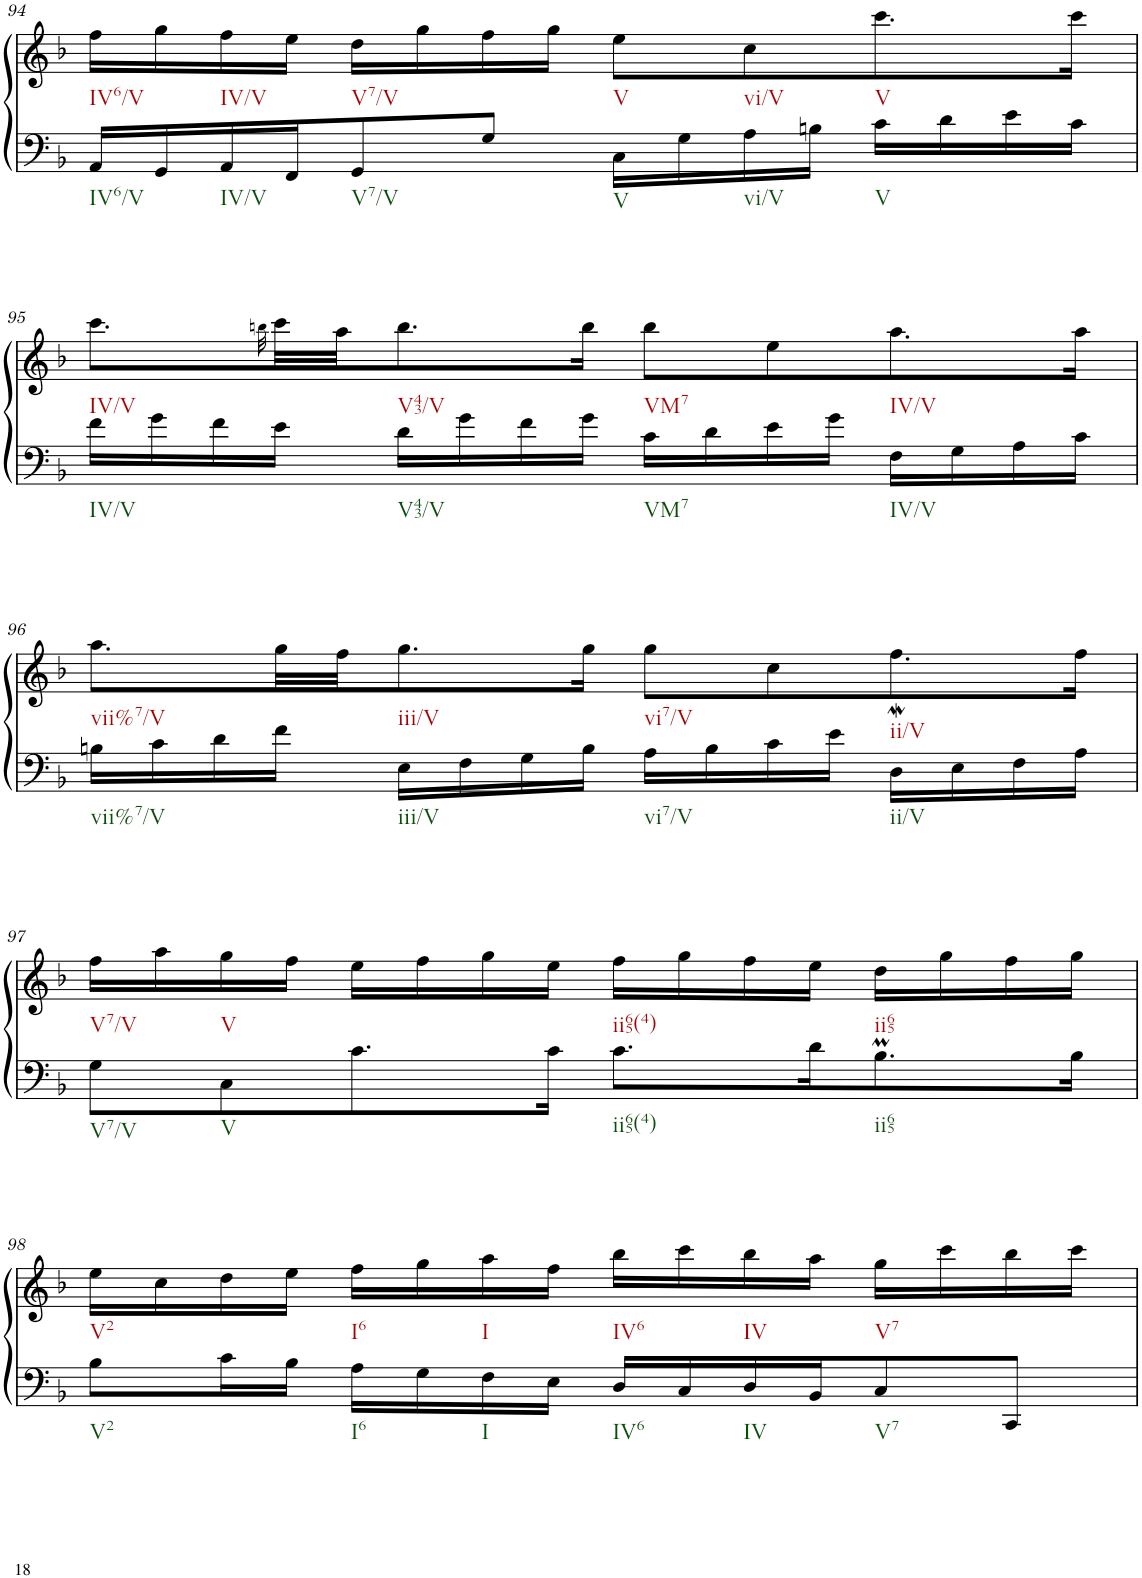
**kern	**kern
*part1	*part1
*staff2	*staff1
*I"Klavier linke Hand	*
!!LO:PB:g=z
*clefF4	*clefG2
*k[b-]	*k[b-]
*M2/2	*M2/2
=94	=94
*	*^
16AA/LL	1ryy	16ff\LL
16GG/	.	16gg\
16AA/	.	16ff\
16FF/J	.	16ee\JJ
8GG/	.	16dd\LL
.	.	16gg\
8G/J	.	16ff\
.	.	16gg\JJ
16C\LL	.	8ee\L
16G\	.	.
16A\	.	8cc\
16Bn\JJ	.	.
16c\LL	.	8.ccc\
16d\	.	.
16e\	.	.
16c\JJ	.	16ccc\Jk
!!LO:LB:g=z	!!
=95	=95	=95
16f\LL	1ryy	8.ccc\L
16g\	.	.
16f\	.	.
.	.	32qbbn\
16e\JJ	.	32ccc\LL
.	.	32aa\JJ
16d\LL	.	8.bb\
16g\	.	.
16f\	.	.
16g\JJ	.	16bb\Jk
16c\LL	.	8bb\L
16d\	.	.
16e\	.	8ee\
16g\JJ	.	.
16F\LL	.	8.aa\
16G\	.	.
16A\	.	.
16c\JJ	.	16aa\Jk
!!LO:LB:g=z	!!
=96	=96	=96
16Bn\LL	1ryy	8.aa\L
16c\	.	.
16d\	.	.
16f\JJ	.	32gg\LL
.	.	32ff\JJ
16E\LL	.	8.gg\
16F\	.	.
16G\	.	.
16B\JJ	.	16gg\Jk
16A\LL	.	8gg\L
16B\	.	.
16c\	.	8cc\
16e\JJ	.	.
16D\LL	.	8.ffw\
16E\	.	.
16F\	.	.
16A\JJ	.	16ff\Jk
!!LO:LB:g=z	!!
=97	=97	=97
8G\L	1ryy	16ff\LL
.	.	16aa\
8C\	.	16gg\
.	.	16ff\JJ
8.c\	.	16ee\LL
.	.	16ff\
.	.	16gg\
16c\Jk	.	16ee\JJ
8.c\L	.	16ff\LL
.	.	16gg\
.	.	16ff\
16d\K	.	16ee\JJ
8.B-M\	.	16dd\LL
.	.	16gg\
.	.	16ff\
16B-\Jk	.	16gg\JJ
!!LO:LB:g=z	!!
=98	=98	=98
8B-\L	1ryy	16ee\LL
.	.	16cc\
16c\L	.	16dd\
16B-\JJ	.	16ee\JJ
16A\LL	.	16ff\LL
16G\	.	16gg\
16F\	.	16aa\
16E\JJ	.	16ff\JJ
16D/LL	.	16bb-\LL
16C/	.	16ccc\
16D/	.	16bb-\
16BB-/J	.	16aa\JJ
8C/	.	16gg\LL
.	.	16ccc\
8CC/J	.	16bb-\
.	.	16ccc\JJ
*	*v	*v
=	=
*-	*-
